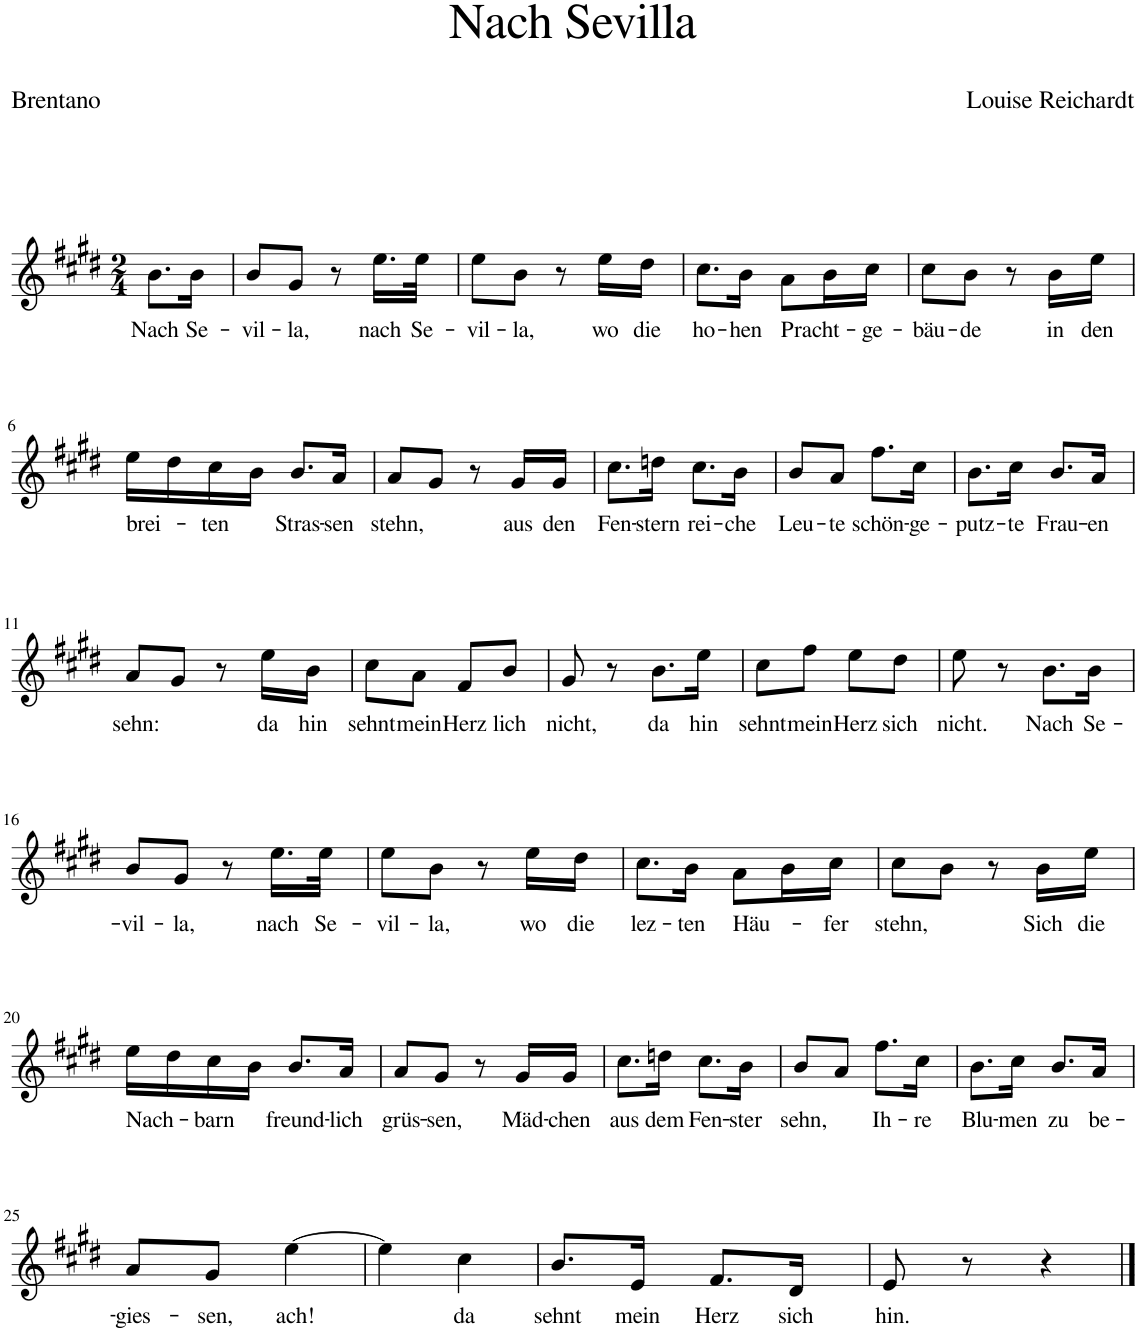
**kern	**text
*part1	*part1
*staff1	*staff1
*I"Piano	*
*I'Pno	*
*clefG2	*
*k[f#c#g#d#]	*
*M2/4	*
=1	=1
!	!LO:LY:b
8.b\L	Nach
!	!LO:LY:b
16b\Jk	Se-
=2	=2
!	!LO:LY:b
8b/L	-vil-
!	!LO:LY:b
8g#/J	-la,
8r	.
!	!LO:LY:b
16.ee\LL	nach
!	!LO:LY:b
32ee\JJk	Se-
=3	=3
!	!LO:LY:b
8ee\L	-vil-
!	!LO:LY:b
8b\J	-la,
8r	.
!	!LO:LY:b
16ee\LL	wo
!	!LO:LY:b
16dd#\JJ	die
=4	=4
!	!LO:LY:b
8.cc#\L	ho-
!	!LO:LY:b
16b\Jk	-hen
!	!LO:LY:b
8a\L	Pracht-
16b\L	.
!	!LO:LY:b
16cc#\JJ	-ge-
=5	=5
!	!LO:LY:b
8cc#\L	-bäu-
!	!LO:LY:b
8b\J	-de
8r	.
!	!LO:LY:b
16b\LL	in
!	!LO:LY:b
16ee\JJ	den
!!LO:LB:g=z
=6	=6
!	!LO:LY:b
16ee\LL	brei-
16dd#\	.
!	!LO:LY:b
16cc#\	-ten
16b\JJ	.
!	!LO:LY:b
8.b/L	Stras-
!	!LO:LY:b
16a/Jk	-sen
=7	=7
!	!LO:LY:b
8a/L	stehn,
8g#/J	.
8r	.
!	!LO:LY:b
16g#/LL	aus
!	!LO:LY:b
16g#/JJ	den
=8	=8
!	!LO:LY:b
8.cc#\L	Fen-
!	!LO:LY:b
16ddn\Jk	-stern
!	!LO:LY:b
8.cc#\L	rei-
!	!LO:LY:b
16b\Jk	-che
=9	=9
!	!LO:LY:b
8b/L	Leu-
!	!LO:LY:b
8a/J	-te
!	!LO:LY:b
8.ff#\L	schön-
!	!LO:LY:b
16cc#\Jk	-ge-
=10	=10
!	!LO:LY:b
8.b\L	-putz-
!	!LO:LY:b
16cc#\Jk	-te
!	!LO:LY:b
8.b/L	Frau-
!	!LO:LY:b
16a/Jk	-en
!!LO:LB:g=z
=11	=11
!	!LO:LY:b
8a/L	sehn:
8g#/J	.
8r	.
!	!LO:LY:b
16ee\LL	da
!	!LO:LY:b
16b\JJ	hin
=12	=12
!	!LO:LY:b
8cc#\L	sehnt
!	!LO:LY:b
8a\J	mein
!	!LO:LY:b
8f#/L	Herz
!	!LO:LY:b
8b/J	lich
=13	=13
!	!LO:LY:b
8g#/	nicht,
8r	.
!	!LO:LY:b
8.b\L	da
!	!LO:LY:b
16ee\Jk	hin
=14	=14
!	!LO:LY:b
8cc#\L	sehnt
!	!LO:LY:b
8ff#\J	mein
!	!LO:LY:b
8ee\L	Herz
!	!LO:LY:b
8dd#\J	sich
=15	=15
!	!LO:LY:b
8ee\	nicht.
8r	.
!	!LO:LY:b
8.b\L	Nach
!	!LO:LY:b
16b\Jk	Se-
!!LO:LB:g=z
=16	=16
!	!LO:LY:b
8b/L	-vil-
!	!LO:LY:b
8g#/J	-la,
8r	.
!	!LO:LY:b
16.ee\LL	nach
!	!LO:LY:b
32ee\JJk	Se-
=17	=17
!	!LO:LY:b
8ee\L	-vil-
!	!LO:LY:b
8b\J	-la,
8r	.
!	!LO:LY:b
16ee\LL	wo
!	!LO:LY:b
16dd#\JJ	die
=18	=18
!	!LO:LY:b
8.cc#\L	lez-
!	!LO:LY:b
16b\Jk	-ten
!	!LO:LY:b
8a\L	Häu-
16b\L	.
!	!LO:LY:b
16cc#\JJ	fer
=19	=19
!	!LO:LY:b
8cc#\L	stehn,
8b\J	.
8r	.
!	!LO:LY:b
16b\LL	Sich
!	!LO:LY:b
16ee\JJ	die
!!LO:LB:g=z
=20	=20
!	!LO:LY:b
16ee\LL	Nach-
16dd#\	.
!	!LO:LY:b
16cc#\	-barn
16b\JJ	.
!	!LO:LY:b
8.b/L	freund-
!	!LO:LY:b
16a/Jk	-lich
=21	=21
!	!LO:LY:b
8a/L	grüs-
!	!LO:LY:b
8g#/J	-sen,
8r	.
!	!LO:LY:b
16g#/LL	Mäd-
!	!LO:LY:b
16g#/JJ	-chen
=22	=22
!	!LO:LY:b
8.cc#\L	aus
!	!LO:LY:b
16ddn\Jk	dem
!	!LO:LY:b
8.cc#\L	Fen-
!	!LO:LY:b
16b\Jk	-ster
=23	=23
!	!LO:LY:b
8b/L	sehn,
8a/J	.
!	!LO:LY:b
8.ff#\L	Ih-
!	!LO:LY:b
16cc#\Jk	re
=24	=24
!	!LO:LY:b
8.b\L	Blu-
!	!LO:LY:b
16cc#\Jk	-men
!	!LO:LY:b
8.b/L	zu
!	!LO:LY:b
16a/Jk	be-
!!LO:LB:g=z
=25	=25
!	!LO:LY:b
8a/L	-gies-
!	!LO:LY:b
8g#/J	-sen,
!	!LO:LY:b
[4ee\	ach!
=26	=26
4ee\]	.
!	!LO:LY:b
4cc#\	da
=27	=27
!	!LO:LY:b
8.b/L	sehnt
!	!LO:LY:b
16e/Jk	mein
!	!LO:LY:b
8.f#/L	Herz
!	!LO:LY:b
16d#/Jk	sich
=28	=28
!	!LO:LY:b
8e/	hin.
8r	.
4r	.
==	==
*-	*-
